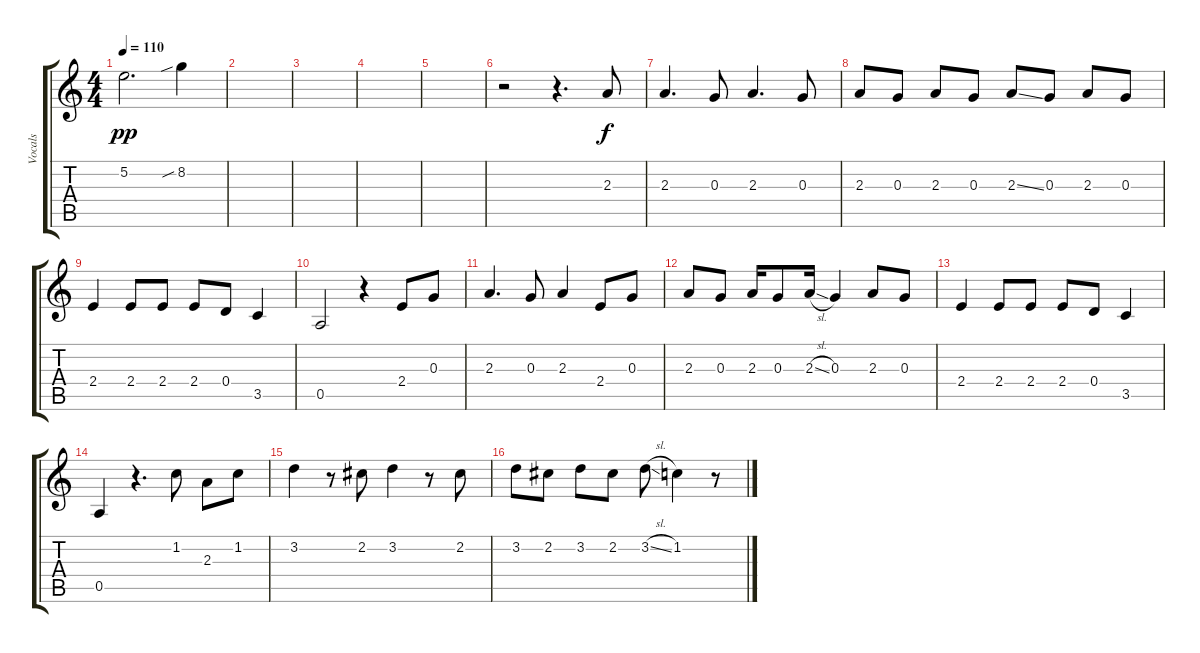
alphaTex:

\track ("Vocals" "Vocals") {instrument acousticguitarsteel}
\staff {score tabs}
\tuning (E4 B3 G3 D3 A2 E2) {hide}
\ts (4 4)
\tempo 110
\clef g2
\ks c
5.2.2{d dy pp} 8.2{sib}.4 |
|
|
|
|
r.2 r.4{d} 2.3.8{dy f} |
2.3.4{d} 0.3.8 2.3.4{d} 0.3.8 |
2.3.8 0.3.8 2.3.8 0.3.8 2.3{ss}.8 0.3.8 2.3.8 0.3.8 |
2.4.4 2.4.8 2.4.8 2.4.8 0.4.8 3.5.4 |
0.5.2 r.4 2.4.8 0.3.8 |
2.3.4{d} 0.3.8 2.3.4 2.4.8 0.3.8 |
2.3.8 0.3.8 2.3.16 0.3.8 2.3{sl}.16 0.3.4 2.3.8 0.3.8 |
2.4.4 2.4.8 2.4.8 2.4.8 0.4.8 3.5.4 |
0.5.4 r.4{d} 1.2.8 2.3.8 1.2.8 |
3.2.4 r.8 2.2.8 3.2.4 r.8 2.2.8 |
3.2.8 2.2.8 3.2.8 2.2.8 3.2{sl}.8 1.2.4 r.8
